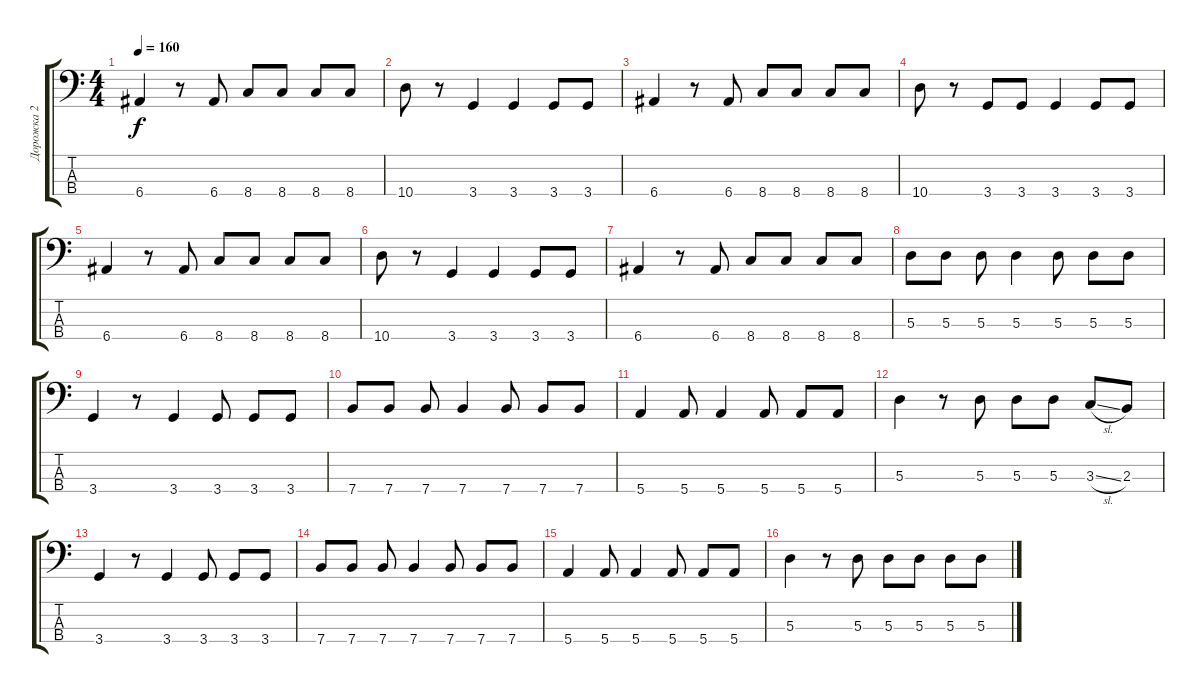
\track ("Дорожка 2" "Дорожка 2") {instrument electricbasspick}
\staff {score tabs}
\tuning (G2 D2 A1 E1) {hide}
\ts (4 4)
\tempo 160
\clef f4
\ks c
6.4.4{dy f} r.8 6.4.8 8.4.8 8.4.8 8.4.8 8.4.8 |
10.4.8 r.8 3.4.4 3.4.4 3.4.8 3.4.8 |
6.4.4 r.8 6.4.8 8.4.8 8.4.8 8.4.8 8.4.8 |
10.4.8 r.8 3.4.8 3.4.8 3.4.4 3.4.8 3.4.8 |
6.4.4 r.8 6.4.8 8.4.8 8.4.8 8.4.8 8.4.8 |
10.4.8 r.8 3.4.4 3.4.4 3.4.8 3.4.8 |
6.4.4 r.8 6.4.8 8.4.8 8.4.8 8.4.8 8.4.8 |
5.3.8 5.3.8 5.3.8 5.3.4 5.3.8 5.3.8 5.3.8 |
3.4.4 r.8 3.4.4 3.4.8 3.4.8 3.4.8 |
7.4.8 7.4.8 7.4.8 7.4.4 7.4.8 7.4.8 7.4.8 |
5.4.4 5.4.8 5.4.4 5.4.8 5.4.8 5.4.8 |
5.3.4 r.8 5.3.8 5.3.8 5.3.8 3.3{sl}.8 2.3.8 |
3.4.4 r.8 3.4.4 3.4.8 3.4.8 3.4.8 |
7.4.8 7.4.8 7.4.8 7.4.4 7.4.8 7.4.8 7.4.8 |
5.4.4 5.4.8 5.4.4 5.4.8 5.4.8 5.4.8 |
5.3.4 r.8 5.3.8 5.3.8 5.3.8 5.3.8 5.3.8
